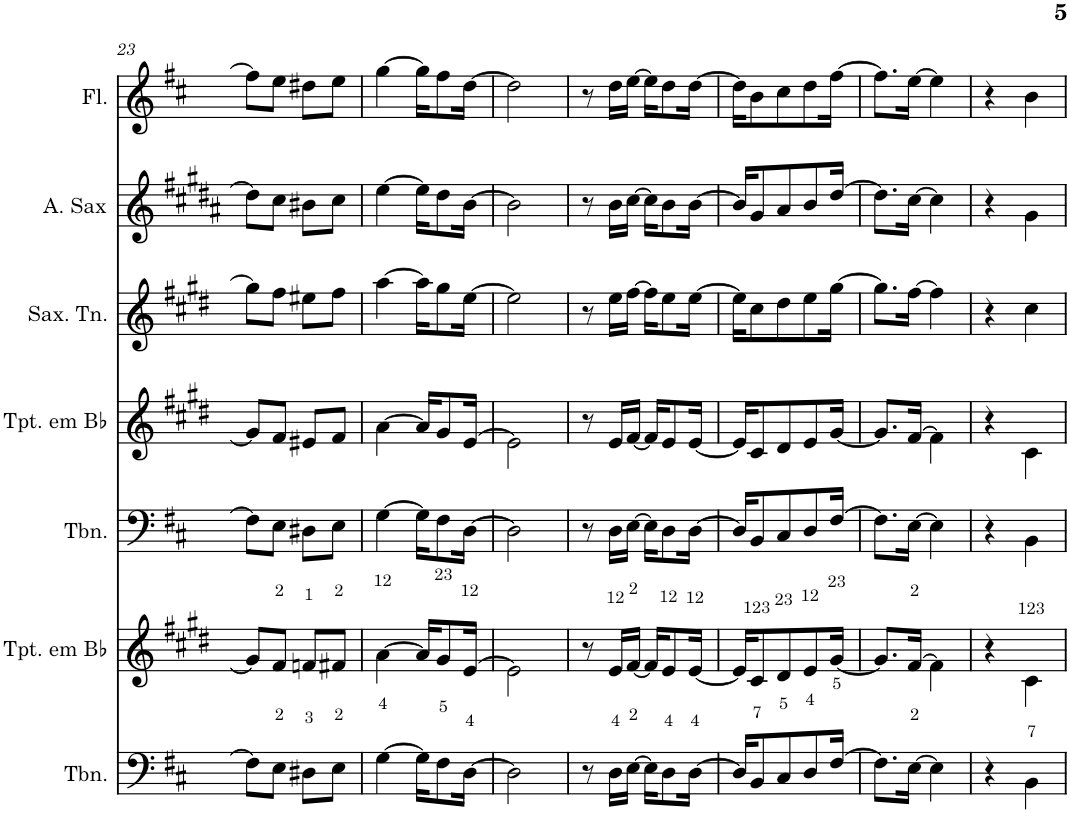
**kern	**kern	**kern	**kern	**kern	**kern	**kern
*part7	*part6	*part5	*part4	*part3	*part2	*part1
*staff7	*staff6	*staff5	*staff4	*staff3	*staff2	*staff1
*I"Trombone	*I"Trompete em Bb	*I"Trombone	*I"Trompete em Bb	*I"Saxofone Tenor	*I"Saxofone Alto	*I"Flauta Transversal
*I'Tbn.	*I'Tpt. em Bb	*I'Tbn.	*I'Tpt. em Bb	*I'Sax. Tn.	*	*I'Fl.
*clefF4	*clefG2	*clefF4	*clefG2	*clefG2	*clefG2	*clefG2
*	*Trd1c2	*	*Trd1c2	*Trd8c14	*Trd5c9	*
*k[f#c#]	*k[f#c#g#d#]	*k[f#c#]	*k[f#c#g#d#]	*k[f#c#g#d#]	*k[f#c#g#d#a#]	*k[f#c#]
*M2/4	*M2/4	*M2/4	*M2/4	*M2/4	*M2/4	*M2/4
=22	=22	=22	=22	=22	=22	=22
[4G\	[4a\	[4G\	[4a\	[4aa\	[4ee\	[4gg\
16G\KL]	16a/KL]	16G\KL]	16a/KL]	16aa\KL]	16ee\KL]	16gg\KL]
8F#\	8g#/	8F#\	8g#/	8gg#\	8dd#\	8ff#\
[16F#\Jk	[16g#/Jk	[16F#\Jk	[16g#/Jk	[16gg#\Jk	[16dd#\Jk	[16ff#\Jk
!!LO:PB:g=z
=23	=23	=23	=23	=23	=23	=23
8F#\L]	8g#/L]	8F#\L]	8g#/L]	8gg#\L]	8dd#\L]	8ff#\L]
8E\J	8f#/J	8E\J	8f#/J	8ff#\J	8cc#\J	8ee\J
8D#X\L	8fn/L	8D#X\L	8e#X/L	8ee#X\L	8b#X\L	8dd#X\L
8E\J	8f#X/J	8E\J	8f#/J	8ff#\J	8cc#\J	8ee\J
=24	=24	=24	=24	=24	=24	=24
[4G\	[4a\	[4G\	[4a\	[4aa\	[4ee\	[4gg\
16G\KL]	16a/KL]	16G\KL]	16a/KL]	16aa\KL]	16ee\KL]	16gg\KL]
8F#\	8g#/	8F#\	8g#/	8gg#\	8dd#\	8ff#\
[16D\Jk	[16e/Jk	[16D\Jk	[16e/Jk	[16ee\Jk	[16b\Jk	[16dd\Jk
=25	=25	=25	=25	=25	=25	=25
2D\]	2e\]	2D\]	2e\]	2ee\]	2b\]	2dd\]
=26	=26	=26	=26	=26	=26	=26
8r	8r	8r	8r	8r	8r	8r
16D\LL	16e/LL	16D\LL	16e/LL	16ee\LL	16b\LL	16dd\LL
[16E\JJ	[16f#/JJ	[16E\JJ	[16f#/JJ	[16ff#\JJ	[16cc#\JJ	[16ee\JJ
16E\KL]	16f#/KL]	16E\KL]	16f#/KL]	16ff#\KL]	16cc#\KL]	16ee\KL]
8D\	8e/	8D\	8e/	8ee\	8b\	8dd\
[16D\Jk	[16e/Jk	[16D\Jk	[16e/Jk	[16ee\Jk	[16b\Jk	[16dd\Jk
=27	=27	=27	=27	=27	=27	=27
16D/KL]	16e/KL]	16D/KL]	16e/KL]	16ee\KL]	16b/KL]	16dd\KL]
8BB/	8c#/	8BB/	8c#/	8cc#\	8g#/	8b\
8C#/	8d#/	8C#/	8d#/	8dd#\	8a#/	8cc#\
8D/	8e/	8D/	8e/	8ee\	8b/	8dd\
[16F#/Jk	[16g#/Jk	[16F#/Jk	[16g#/Jk	[16gg#\Jk	[16dd#/Jk	[16ff#\Jk
=28	=28	=28	=28	=28	=28	=28
8.F#\L]	8.g#/L]	8.F#\L]	8.g#/L]	8.gg#\L]	8.dd#\L]	8.ff#\L]
[16E\Jk	[16f#/Jk	[16E\Jk	[16f#/Jk	[16ff#\Jk	[16cc#\Jk	[16ee\Jk
4E\]	4f#\]	4E\]	4f#\]	4ff#\]	4cc#\]	4ee\]
=	=	=	=	=	=	=
*-	*-	*-	*-	*-	*-	*-
